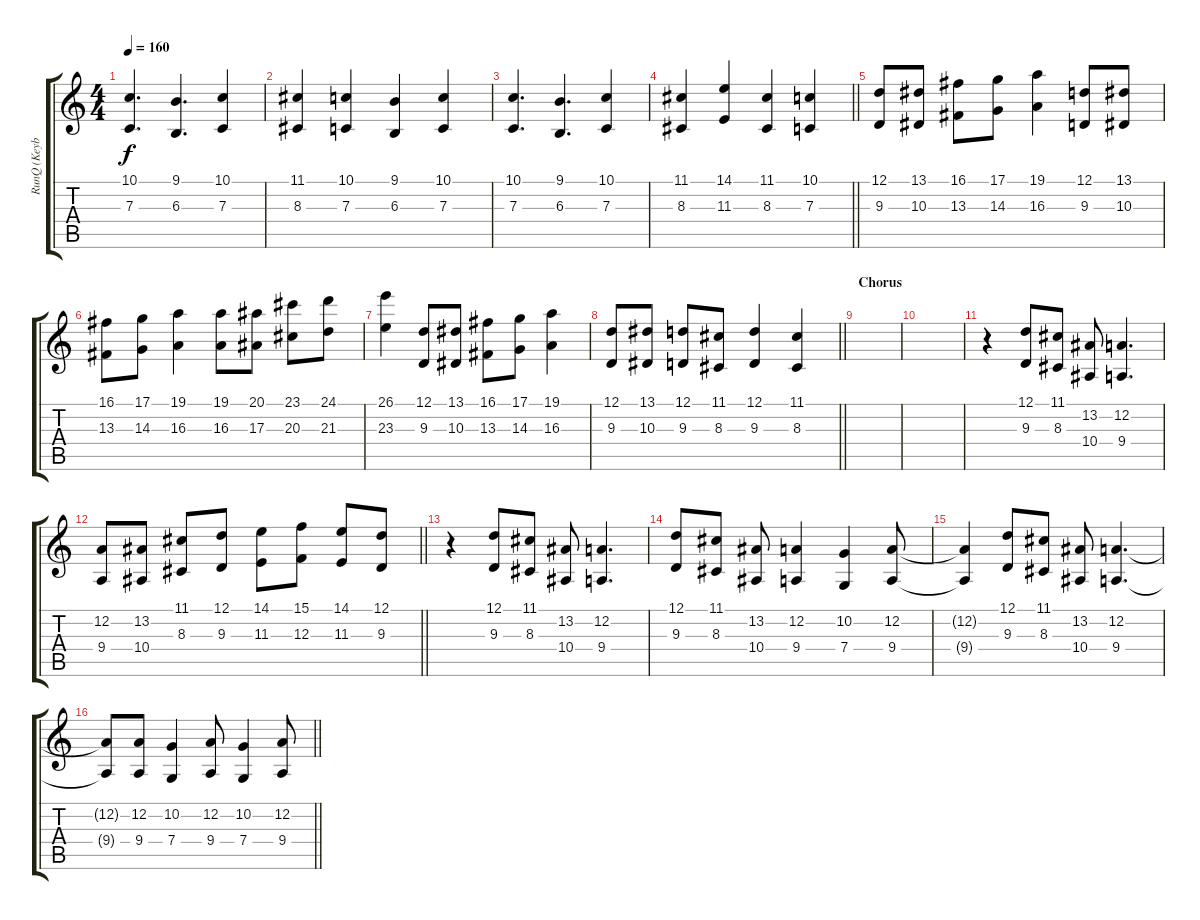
\track ("RunQ (Keyboard)" "RunQ (Keyb") {instrument koto}
\staff {score tabs}
\tuning (D4 A3 F3 C3 G2 C2) {hide}
\ts (4 4)
\section ("" "")
\tempo 160
\clef g2
\ks c
(10.1 7.3).4{d dy f} (9.1 6.3).4{d} (10.1 7.3).4 |
(11.1 8.3).4 (10.1 7.3).4 (9.1 6.3).4 (10.1 7.3).4 |
(10.1 7.3).4{d} (9.1 6.3).4{d} (10.1 7.3).4 |
\barLineRight lightlight
(11.1 8.3).4 (14.1 11.3).4 (11.1 8.3).4 (10.1 7.3).4 |
\section ("" "")
(12.1 9.3).8 (13.1 10.3).8 (16.1 13.3).8 (17.1 14.3).8 (19.1 16.3).4 (12.1 9.3).8 (13.1 10.3).8 |
(16.1 13.3).8 (17.1 14.3).8 (19.1 16.3).4 (19.1 16.3).8 (20.1 17.3).8 (23.1 20.3).8 (24.1 21.3).8 |
(26.1 23.3).4 (12.1 9.3).8 (13.1 10.3).8 (16.1 13.3).8 (17.1 14.3).8 (19.1 16.3).4 |
\barLineRight lightlight
(12.1 9.3).8 (13.1 10.3).8 (12.1 9.3).8 (11.1 8.3).8 (12.1 9.3).4 (11.1 8.3).4 |
\section ("" "Chorus")
|
|
r.4 (12.1 9.3).8 (11.1 8.3).8 (13.2 10.4).8 (12.2 9.4).4{d} |
\barLineRight lightlight
(12.2 9.4).8 (13.2 10.4).8 (11.1 8.3).8 (12.1 9.3).8 (14.1 11.3).8 (15.1 12.3).8 (14.1 11.3).8 (12.1 9.3).8 |
\section ("" "")
r.4 (12.1 9.3).8 (11.1 8.3).8 (13.2 10.4).8 (12.2 9.4).4{d} |
(12.1 9.3).8 (11.1 8.3).8 (13.2 10.4).8 (12.2 9.4).4 (10.2 7.4).4 (12.2 9.4).8 |
(12.2{t} 9.4{t}).4 (12.1 9.3).8 (11.1 8.3).8 (13.2 10.4).8 (12.2 9.4).4{d} |
\barLineRight lightlight
(12.2{t} 9.4{t}).8 (12.2 9.4).8 (10.2 7.4).4 (12.2 9.4).8 (10.2 7.4).4 (12.2 9.4).8
